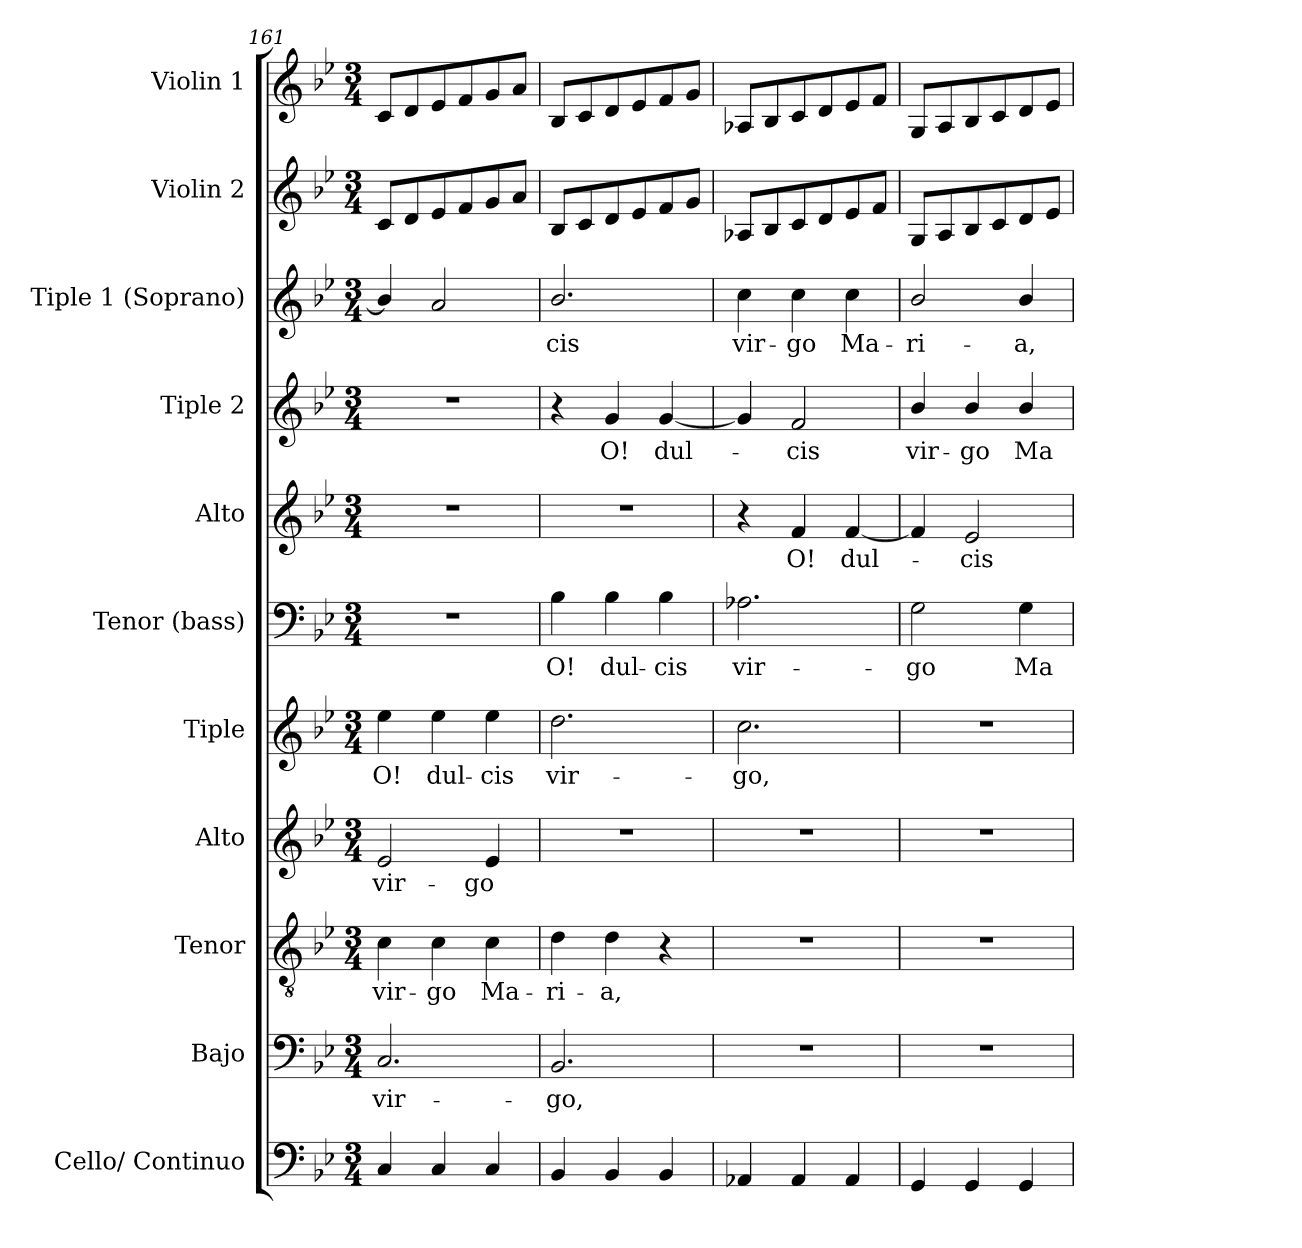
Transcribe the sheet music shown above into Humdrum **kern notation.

**kern	**kern	**text	**kern	**text	**kern	**text	**kern	**text	**kern	**text	**kern	**text	**kern	**text	**kern	**text	**kern	**kern
*part11	*part10	*part10	*part9	*part9	*part8	*part8	*part7	*part7	*part6	*part6	*part5	*part5	*part4	*part4	*part3	*part3	*part2	*part1
*staff11	*staff10	*staff10	*staff9	*staff9	*staff8	*staff8	*staff7	*staff7	*staff6	*staff6	*staff5	*staff5	*staff4	*staff4	*staff3	*staff3	*staff2	*staff1
*I"Cello/ Continuo	*I"Bajo	*	*I"Tenor	*	*I"Alto	*	*I"Tiple	*	*I"Tenor  (bass)	*	*I"Alto	*	*I"Tiple 2	*	*I"Tiple 1 (Soprano)	*	*I"Violin 2	*I"Violin 1
*I'Cont.	*I'B.	*	*I'T.	*	*I'A.	*	*	*	*I'B.	*	*I'A.	*	*	*	*I'S.	*	*I'Vln. 2	*I'Vln. 1
*clefF4	*clefF4	*	*clefGv2	*	*clefG2	*	*clefG2	*	*clefF4	*	*clefG2	*	*clefG2	*	*clefG2	*	*clefG2	*clefG2
*	*	*	*ITrd7c12	*	*	*	*	*	*	*	*	*	*	*	*	*	*	*
*k[b-e-]	*k[b-e-]	*	*k[b-e-]	*	*k[b-e-]	*	*k[b-e-]	*	*k[b-e-]	*	*k[b-e-]	*	*k[b-e-]	*	*k[b-e-]	*	*k[b-e-]	*k[b-e-]
*B-:	*B-:	*	*B-:	*	*B-:	*	*B-:	*	*B-:	*	*B-:	*	*B-:	*	*B-:	*	*B-:	*B-:
*M3/4	*M3/4	*	*M3/4	*	*M3/4	*	*M3/4	*	*M3/4	*	*M3/4	*	*M3/4	*	*M3/4	*	*M3/4	*M3/4
=161	=161	=161	=161	=161	=161	=161	=161	=161	=161	=161	=161	=161	=161	=161	=161	=161	=161	=161
!	!	!LO:LY:b:color=#000000	!	!	!	!	!	!	!	!	!	!	!	!	!	!	!	!
!	!	!	!	!LO:LY:b:color=#000000	!	!	!	!	!	!	!	!	!	!	!	!	!	!
!	!	!	!	!	!	!LO:LY:b:color=#000000	!	!	!	!	!	!	!	!	!	!	!	!
!	!	!	!	!	!	!	!	!LO:LY:b:color=#000000	!LO:N:vis=1	!	!LO:N:vis=1	!	!LO:N:vis=1	!	!	!	!	!
4Ci/	2.Ci/	vir-	4Ci\	vir-	2e-i/	vir-	4ee-i\	O!	2.r	.	2.r	.	2.r	.	4b-i/]	.	8ci/L	8ci/L
.	.	.	.	.	.	.	.	.	.	.	.	.	.	.	.	.	8di/	8di/
!	!	!	!	!LO:LY:b:color=#000000	!	!	!	!	!	!	!	!	!	!	!	!	!	!
!	!	!	!	!	!	!	!	!LO:LY:b:color=#000000	!	!	!	!	!	!	!	!	!	!
4Ci/	.	.	4Ci\	-go	.	.	4ee-i\	dul-	.	.	.	.	.	.	2ai/	.	8e-i/	8e-i/
.	.	.	.	.	.	.	.	.	.	.	.	.	.	.	.	.	8fi/	8fi/
!	!	!	!	!LO:LY:b:color=#000000	!	!	!	!	!	!	!	!	!	!	!	!	!	!
!	!	!	!	!	!	!LO:LY:b:color=#000000	!	!	!	!	!	!	!	!	!	!	!	!
!	!	!	!	!	!	!	!	!LO:LY:b:color=#000000	!	!	!	!	!	!	!	!	!	!
4Ci/	.	.	4Ci\	Ma-	4e-i/	-go	4ee-i\	-cis	.	.	.	.	.	.	.	.	8gi/	8gi/
.	.	.	.	.	.	.	.	.	.	.	.	.	.	.	.	.	8ai/J	8ai/J
=162	=162	=162	=162	=162	=162	=162	=162	=162	=162	=162	=162	=162	=162	=162	=162	=162	=162	=162
!	!	!LO:LY:b:color=#000000	!	!	!	!	!	!	!	!	!	!	!	!	!	!	!	!
!	!	!	!	!LO:LY:b:color=#000000	!LO:N:vis=1	!	!	!	!	!	!	!	!	!	!	!	!	!
!	!	!	!	!	!	!	!	!LO:LY:b:color=#000000	!	!	!	!	!	!	!	!	!	!
!	!	!	!	!	!	!	!	!	!	!LO:LY:b:color=#000000	!LO:N:vis=1	!	!	!	!	!	!	!
!	!	!	!	!	!	!	!	!	!	!	!	!	!	!	!	!LO:LY:b:color=#000000	!	!
4BB-i/	2.BB-i/	-go,	4Di\	-ri-	2.r	.	2.ddi\	vir-	4B-i\	O!	2.r	.	4r	.	2.b-i/	-cis	8B-i/L	8B-i/L
.	.	.	.	.	.	.	.	.	.	.	.	.	.	.	.	.	8ci/	8ci/
!	!	!	!	!LO:LY:b:color=#000000	!	!	!	!	!	!	!	!	!	!	!	!	!	!
!	!	!	!	!	!	!	!	!	!	!LO:LY:b:color=#000000	!	!	!	!	!	!	!	!
!	!	!	!	!	!	!	!	!	!	!	!	!	!	!LO:LY:b:color=#000000	!	!	!	!
4BB-i/	.	.	4Di\	-a,	.	.	.	.	4B-i\	dul-	.	.	4gi/	O!	.	.	8di/	8di/
.	.	.	.	.	.	.	.	.	.	.	.	.	.	.	.	.	8e-i/	8e-i/
!	!	!	!	!	!	!	!	!	!	!LO:LY:b:color=#000000	!	!	!	!	!	!	!	!
!	!	!	!	!	!	!	!	!	!	!	!	!	!	!LO:LY:b:color=#000000	!	!	!	!
4BB-i/	.	.	4r	.	.	.	.	.	4B-i\	-cis	.	.	[4gi/	dul-	.	.	8fi/	8fi/
.	.	.	.	.	.	.	.	.	.	.	.	.	.	.	.	.	8gi/J	8gi/J
!!LO:PB:g=z
=163	=163	=163	=163	=163	=163	=163	=163	=163	=163	=163	=163	=163	=163	=163	=163	=163	=163	=163
!	!LO:N:vis=1	!	!LO:N:vis=1	!	!LO:N:vis=1	!	!	!	!	!	!	!	!	!	!	!	!	!
!	!	!	!	!	!	!	!	!LO:LY:b:color=#000000	!	!	!	!	!	!	!	!	!	!
!	!	!	!	!	!	!	!	!	!	!LO:LY:b:color=#000000	!	!	!	!	!	!	!	!
!	!	!	!	!	!	!	!	!	!	!	!	!	!	!	!	!LO:LY:b:color=#000000	!	!
4AA-Xi/	2.r	.	2.r	.	2.r	.	2.cci\	-go,	2.A-Xi\	vir-	4r	.	4gi/]	.	4cci\	vir-	8A-Xi/L	8A-Xi/L
.	.	.	.	.	.	.	.	.	.	.	.	.	.	.	.	.	8B-i/	8B-i/
!	!	!	!	!	!	!	!	!	!	!	!	!LO:LY:b:color=#000000	!	!	!	!	!	!
!	!	!	!	!	!	!	!	!	!	!	!	!	!	!LO:LY:b:color=#000000	!	!	!	!
!	!	!	!	!	!	!	!	!	!	!	!	!	!	!	!	!LO:LY:b:color=#000000	!	!
4AA-i/	.	.	.	.	.	.	.	.	.	.	4fi/	O!	2fi/	-cis	4cci\	-go	8ci/	8ci/
.	.	.	.	.	.	.	.	.	.	.	.	.	.	.	.	.	8di/	8di/
!	!	!	!	!	!	!	!	!	!	!	!	!LO:LY:b:color=#000000	!	!	!	!	!	!
!	!	!	!	!	!	!	!	!	!	!	!	!	!	!	!	!LO:LY:b:color=#000000	!	!
4AA-i/	.	.	.	.	.	.	.	.	.	.	[4fi/	dul-	.	.	4cci\	Ma-	8e-i/	8e-i/
.	.	.	.	.	.	.	.	.	.	.	.	.	.	.	.	.	8fi/J	8fi/J
=164	=164	=164	=164	=164	=164	=164	=164	=164	=164	=164	=164	=164	=164	=164	=164	=164	=164	=164
!	!LO:N:vis=1	!	!LO:N:vis=1	!	!LO:N:vis=1	!	!LO:N:vis=1	!	!	!	!	!	!	!	!	!	!	!
!	!	!	!	!	!	!	!	!	!	!LO:LY:b:color=#000000	!	!	!	!	!	!	!	!
!	!	!	!	!	!	!	!	!	!	!	!	!	!	!LO:LY:b:color=#000000	!	!	!	!
!	!	!	!	!	!	!	!	!	!	!	!	!	!	!	!	!LO:LY:b:color=#000000	!	!
4GGi/	2.r	.	2.r	.	2.r	.	2.r	.	2Gi\	-go	4fi/]	.	4b-i/	vir-	2b-i/	-ri-	8Gi/L	8Gi/L
.	.	.	.	.	.	.	.	.	.	.	.	.	.	.	.	.	8Ai/	8Ai/
!	!	!	!	!	!	!	!	!	!	!	!	!LO:LY:b:color=#000000	!	!	!	!	!	!
!	!	!	!	!	!	!	!	!	!	!	!	!	!	!LO:LY:b:color=#000000	!	!	!	!
4GGi/	.	.	.	.	.	.	.	.	.	.	2e-i/	-cis	4b-i/	-go	.	.	8B-i/	8B-i/
.	.	.	.	.	.	.	.	.	.	.	.	.	.	.	.	.	8ci/	8ci/
!	!	!	!	!	!	!	!	!	!	!LO:LY:b:color=#000000	!	!	!	!	!	!	!	!
!	!	!	!	!	!	!	!	!	!	!	!	!	!	!LO:LY:b:color=#000000	!	!	!	!
!	!	!	!	!	!	!	!	!	!	!	!	!	!	!	!	!LO:LY:b:color=#000000	!	!
4GGi/	.	.	.	.	.	.	.	.	4Gi\	Ma-	.	.	4b-i/	Ma-	4b-i/	-a,	8di/	8di/
.	.	.	.	.	.	.	.	.	.	.	.	.	.	.	.	.	8e-i/J	8e-i/J
=	=	=	=	=	=	=	=	=	=	=	=	=	=	=	=	=	=	=
*-	*-	*-	*-	*-	*-	*-	*-	*-	*-	*-	*-	*-	*-	*-	*-	*-	*-	*-
